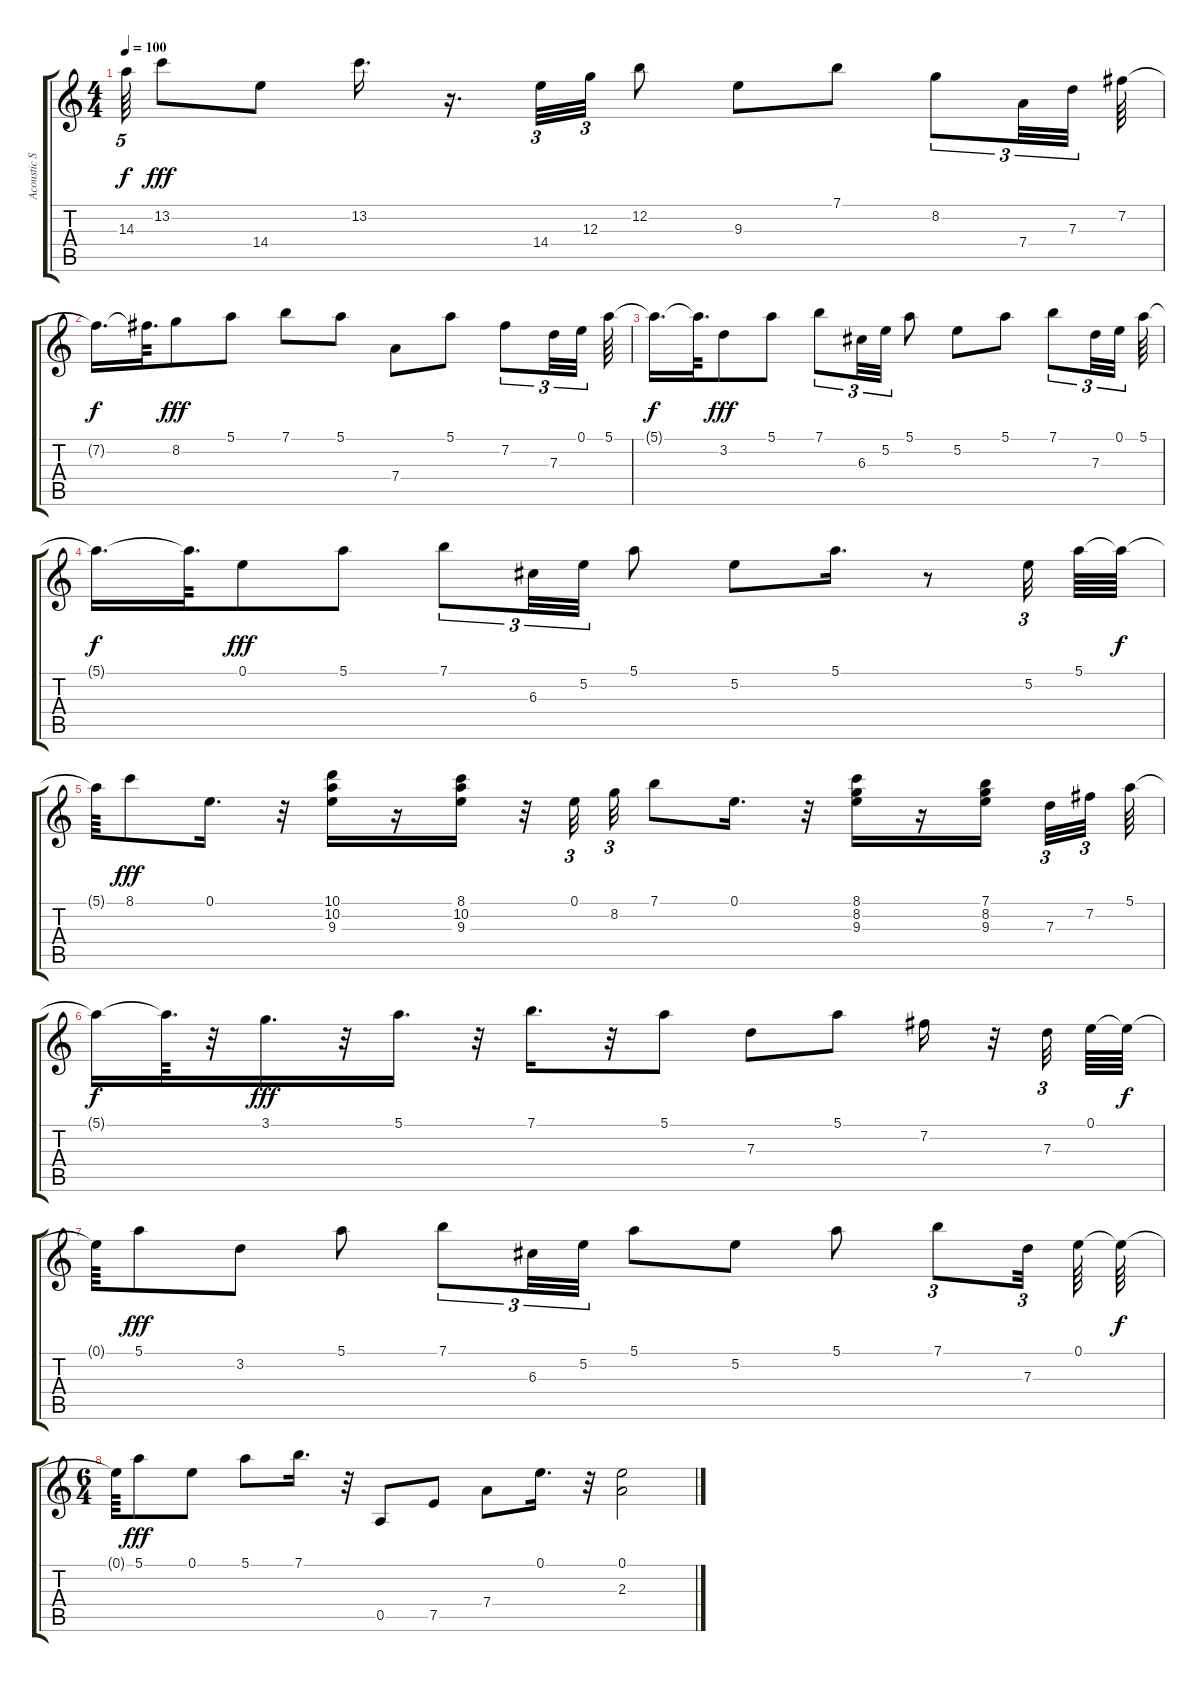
\track ("Acoustic Steel (left)" "Acoustic S") {instrument acousticguitarsteel}
\staff {score tabs}
\tuning (E4 B3 G3 D3 A2 E2) {hide}
\ts (4 4)
\tempo 100
\clef g2
\ks c
14.3{t}.64{tu (5 4) dy f} 13.2.8{dy fff} 14.4.8 13.2.16{d} r.16{d} 14.4.32{tu (3 2)} 12.3.32{tu (3 2)} 12.2.8 9.3.8 7.1.8 8.2.8{tu (3 2)} 7.4.32{tu (3 2)} 7.3.32{tu (3 2)} 7.2.64 |
7.2{t}.16{d dy f} 7.2{t}.64{d} 8.2.8{dy fff} 5.1.8 7.1.8 5.1.8 7.4.8 5.1.8 7.2.8{tu (3 2)} 7.3.32{tu (3 2)} 0.1.32{tu (3 2)} 5.1.64 |
5.1{t}.16{d dy f} 5.1{t}.64{d} 3.2.8{dy fff} 5.1.8 7.1.8{tu (3 2)} 6.3.32{tu (3 2)} 5.2.32{tu (3 2)} 5.1.8 5.2.8 5.1.8 7.1.8{tu (3 2)} 7.3.32{tu (3 2)} 0.1.32{tu (3 2)} 5.1.64 |
5.1{t}.16{d dy f} 5.1{t}.64{d} 0.1.8{dy fff} 5.1.8 7.1.8{tu (3 2)} 6.3.32{tu (3 2)} 5.2.32{tu (3 2)} 5.1.8 5.2.8 5.1.16{d} r.8 5.2.32{tu (3 2)} 5.1.64 5.1{t}.64{dy f} |
5.1{t}.64 8.1.8{dy fff} 0.1.16{d} r.32 (10.1 10.2 9.3).16 r.16 (8.1 10.2 9.3).16 r.32 0.1.32{tu (3 2)} 8.2.32{tu (3 2)} 7.1.8 0.1.16{d} r.32 (8.1 8.2 9.3).16 r.16 (7.1 8.2 9.3).16 7.3.32{tu (3 2)} 7.2.32{tu (3 2)} 5.1.64 |
5.1{t}.16{dy f} 5.1{t}.64{d} r.32 3.1.16{d dy fff} r.32 5.1.16{d} r.32 7.1.16{d} r.32 5.1.8 7.3.8 5.1.8 7.2.16 r.32 7.3.32{tu (3 2)} 0.1.64 0.1{t}.64{dy f} |
0.1{t}.64 5.1.8{dy fff} 3.2.8 5.1.8 7.1.8{tu (3 2)} 6.3.32{tu (3 2)} 5.2.32{tu (3 2)} 5.1.8 5.2.8 5.1.8 7.1.8{tu (3 2)} 7.3.32{tu (3 2)} 0.1.64 0.1{t}.64{dy f} |
\ts (6 4)
0.1{t}.64 5.1.8{dy fff} 0.1.8 5.1.8 7.1.16{d} r.32 0.5.8 7.5.8 7.4.8 0.1.16{d} r.32 (0.1 2.3).2
